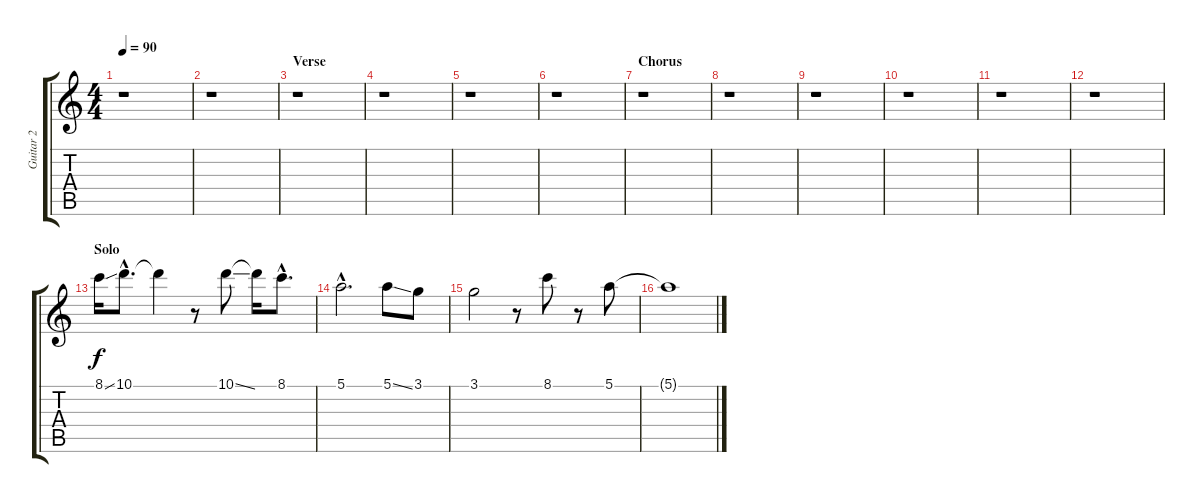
\track ("Guitar 2" "Guitar 2") {instrument electricguitarjazz}
\staff {score tabs}
\tuning (E4 B3 G3 D3 A2 E2) {hide}
\ts (4 4)
\tempo 90
\clef g2
\ks c
r.1{dy f} |
r.1 |
\section ("" "Verse")
r.1 |
r.1 |
r.1 |
r.1 |
\section ("" "Chorus")
r.1 |
r.1 |
r.1 |
r.1 |
r.1 |
r.1 |
\section ("" "Solo")
8.1{ss}.16 10.1{hac}.8{d} 10.1{t}.4 r.8 10.1{ss}.8 10.1{t}.16 8.1{hac}.8{d} |
5.1{hac}.2{d} 5.1{ss}.8 3.1.8 |
3.1.2 r.8 8.1.8 r.8 5.1.8 |
5.1{t}.1
